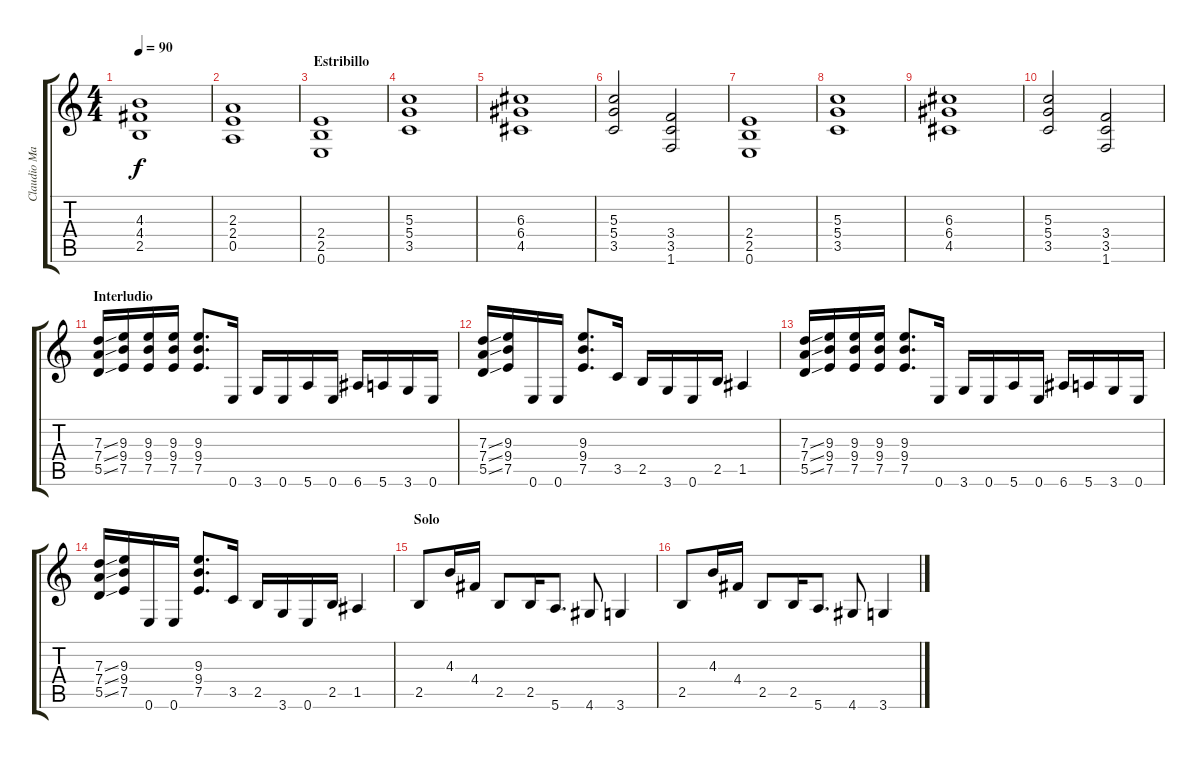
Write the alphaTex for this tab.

\track ("Claudio Marciello (Gtr 2)" "Claudio Ma") {instrument overdrivenguitar}
\staff {score tabs}
\tuning (E4 B3 G3 D3 A2 E2) {hide}
\ts (4 4)
\tempo 90
\clef g2
\ks c
(4.3 4.4 2.5).1{dy f} |
(2.3 2.4 0.5).1 |
\section ("" "Estribillo")
(2.4 2.5 0.6).1 |
(5.3 5.4 3.5).1 |
(6.3 6.4 4.5).1 |
(5.3 5.4 3.5).2 (3.4 3.5 1.6).2 |
(2.4 2.5 0.6).1 |
(5.3 5.4 3.5).1 |
(6.3 6.4 4.5).1 |
(5.3 5.4 3.5).2 (3.4 3.5 1.6).2 |
\section ("" "Interludio")
(7.3{ss} 7.4{ss} 5.5{ss}).16 (9.3 9.4 7.5).16 (9.3 9.4 7.5).16 (9.3 9.4 7.5).16 (9.3 9.4 7.5).8{d} 0.6.16 3.6.16 0.6.16 5.6.16 0.6.16 6.6.16 5.6.16 3.6.16 0.6.16 |
(7.3{ss} 7.4{ss} 5.5{ss}).16 (9.3 9.4 7.5).16 0.6.16 0.6.16 (9.3 9.4 7.5).8{d} 3.5.16 2.5.16 3.6.16 0.6.16 2.5.16 1.5.4 |
(7.3{ss} 7.4{ss} 5.5{ss}).16 (9.3 9.4 7.5).16 (9.3 9.4 7.5).16 (9.3 9.4 7.5).16 (9.3 9.4 7.5).8{d} 0.6.16 3.6.16 0.6.16 5.6.16 0.6.16 6.6.16 5.6.16 3.6.16 0.6.16 |
(7.3{ss} 7.4{ss} 5.5{ss}).16 (9.3 9.4 7.5).16 0.6.16 0.6.16 (9.3 9.4 7.5).8{d} 3.5.16 2.5.16 3.6.16 0.6.16 2.5.16 1.5.4 |
\section ("" "Solo")
2.5.8 4.3.16 4.4.16 2.5.8 2.5.16 5.6.8{d} 4.6.8 3.6.4 |
2.5.8 4.3.16 4.4.16 2.5.8 2.5.16 5.6.8{d} 4.6.8 3.6.4
